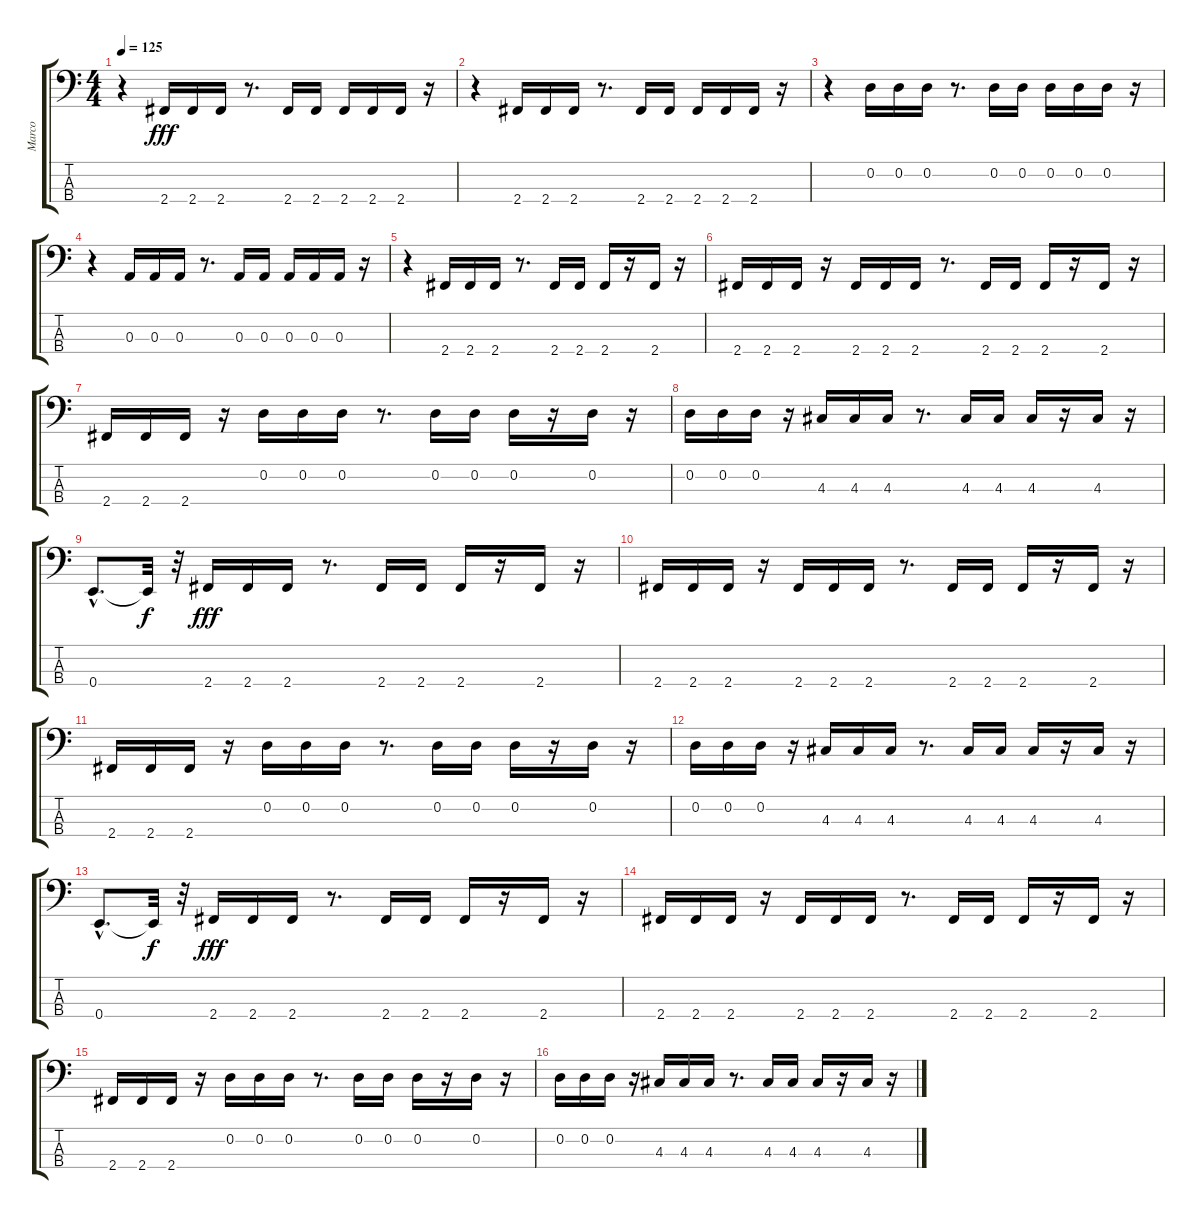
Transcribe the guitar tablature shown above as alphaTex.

\track ("Marco" "Marco") {instrument electricbassfinger}
\staff {score tabs}
\tuning (G2 D2 A1 E1) {hide}
\ts (4 4)
\tempo 125
\clef f4
\ks c
r.4{dy fff} 2.4.16 2.4.16 2.4.16 r.8{d} 2.4.16 2.4.16 2.4.16 2.4.16 2.4.16 r.16 |
r.4 2.4.16 2.4.16 2.4.16 r.8{d} 2.4.16 2.4.16 2.4.16 2.4.16 2.4.16 r.16 |
r.4 0.2.16 0.2.16 0.2.16 r.8{d} 0.2.16 0.2.16 0.2.16 0.2.16 0.2.16 r.16 |
r.4 0.3.16 0.3.16 0.3.16 r.8{d} 0.3.16 0.3.16 0.3.16 0.3.16 0.3.16 r.16 |
r.4 2.4.16 2.4.16 2.4.16 r.8{d} 2.4.16 2.4.16 2.4.16 r.16 2.4.16 r.16 |
2.4.16 2.4.16 2.4.16 r.16 2.4.16 2.4.16 2.4.16 r.8{d} 2.4.16 2.4.16 2.4.16 r.16 2.4.16 r.16 |
2.4.16 2.4.16 2.4.16 r.16 0.2.16 0.2.16 0.2.16 r.8{d} 0.2.16 0.2.16 0.2.16 r.16 0.2.16 r.16 |
0.2.16 0.2.16 0.2.16 r.16 4.3.16 4.3.16 4.3.16 r.8{d} 4.3.16 4.3.16 4.3.16 r.16 4.3.16 r.16 |
0.4{hac}.8{d} 0.4{t}.32{dy f} r.32 2.4.16{dy fff} 2.4.16 2.4.16 r.8{d} 2.4.16 2.4.16 2.4.16 r.16 2.4.16 r.16 |
2.4.16 2.4.16 2.4.16 r.16 2.4.16 2.4.16 2.4.16 r.8{d} 2.4.16 2.4.16 2.4.16 r.16 2.4.16 r.16 |
2.4.16 2.4.16 2.4.16 r.16 0.2.16 0.2.16 0.2.16 r.8{d} 0.2.16 0.2.16 0.2.16 r.16 0.2.16 r.16 |
0.2.16 0.2.16 0.2.16 r.16 4.3.16 4.3.16 4.3.16 r.8{d} 4.3.16 4.3.16 4.3.16 r.16 4.3.16 r.16 |
0.4{hac}.8{d} 0.4{t}.32{dy f} r.32 2.4.16{dy fff} 2.4.16 2.4.16 r.8{d} 2.4.16 2.4.16 2.4.16 r.16 2.4.16 r.16 |
2.4.16 2.4.16 2.4.16 r.16 2.4.16 2.4.16 2.4.16 r.8{d} 2.4.16 2.4.16 2.4.16 r.16 2.4.16 r.16 |
2.4.16 2.4.16 2.4.16 r.16 0.2.16 0.2.16 0.2.16 r.8{d} 0.2.16 0.2.16 0.2.16 r.16 0.2.16 r.16 |
0.2.16 0.2.16 0.2.16 r.16 4.3.16 4.3.16 4.3.16 r.8{d} 4.3.16 4.3.16 4.3.16 r.16 4.3.16 r.16
